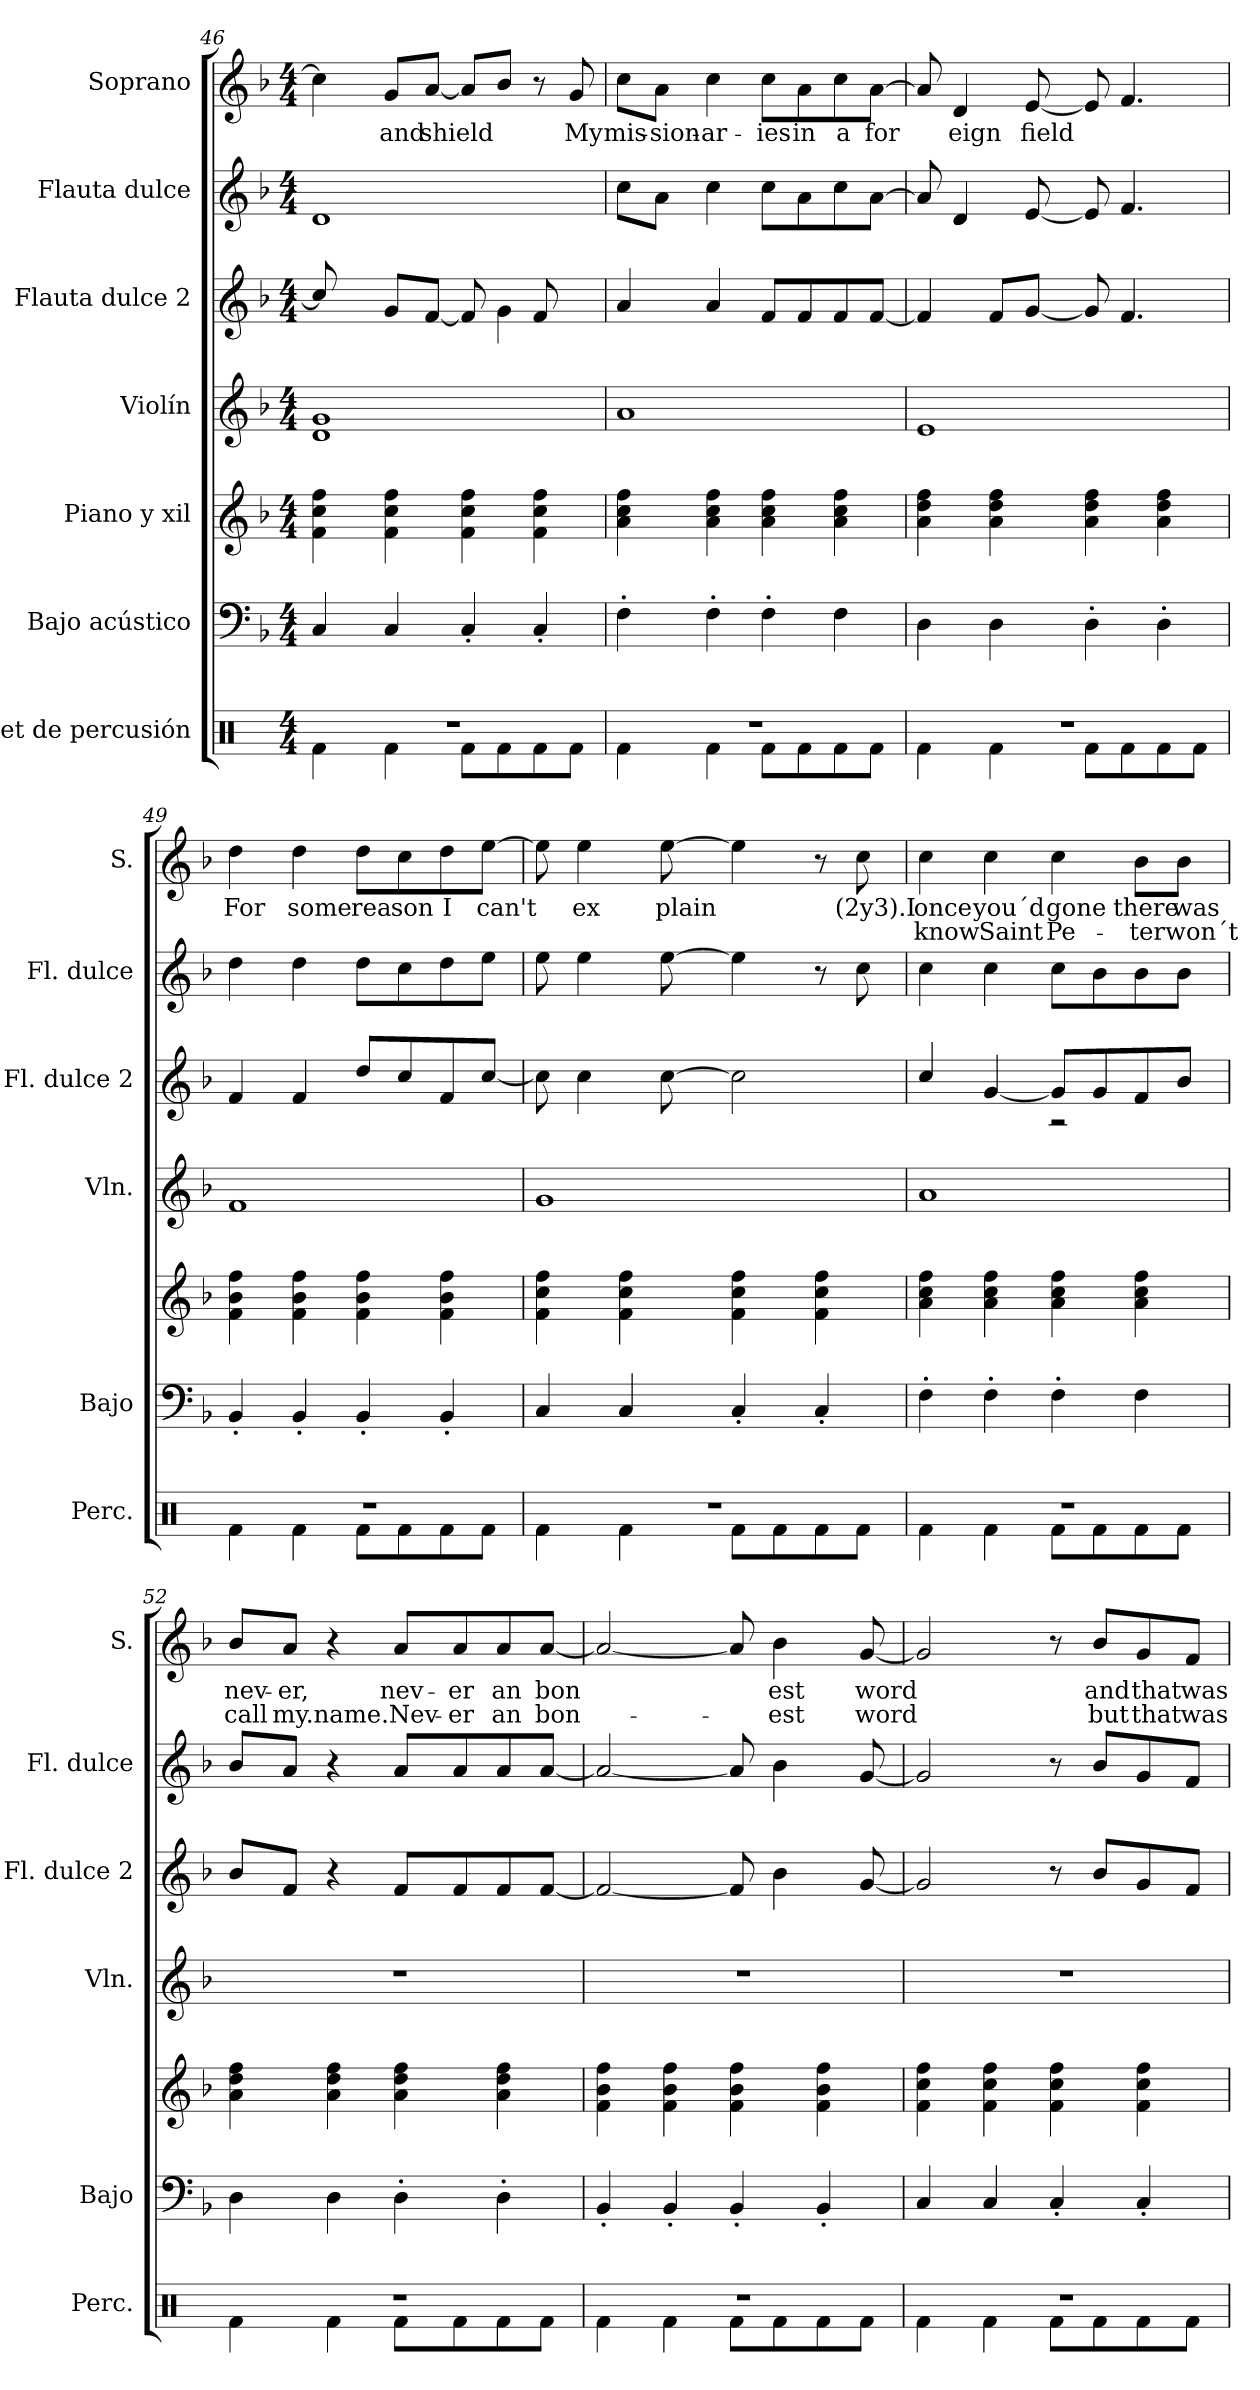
**kern	**kern	**kern	**kern	**kern	**kern	**kern	**text	**text
*part7	*part6	*part5	*part4	*part3	*part2	*part1	*part1	*part1
*staff7	*staff6	*staff5	*staff4	*staff3	*staff2	*staff1	*staff1	*staff1
*I"Set de percusión	*I"Bajo acústico	*I"Piano y xil	*I"Violín	*I"Flauta dulce 2	*I"Flauta dulce	*I"Soprano	*	*
*I'Perc.	*I'Bajo	*	*I'Vln.	*I'Fl. dulce 2	*I'Fl. dulce	*I'S.	*	*
!!LO:PB:g=z
*clefX	*clefF4	*clefG2	*clefG2	*clefG2	*clefG2	*clefG2	*	*
*k[]	*k[b-]	*k[b-]	*k[b-]	*k[b-]	*k[b-]	*k[b-]	*	*
*M4/4	*M4/4	*M4/4	*M4/4	*M4/4	*M4/4	*M4/4	*	*
=46	=46	=46	=46	=46	=46	=46	=46	=46
*^	*	*	*	*^	*	*	*	*
1r	4Rf\	4C/	4f\ 4cc\ 4ff\	1d 1g	8cc/]	8ryy	1d	4cc\]	.	.
*	*	*	*	*	*v	*v	*	*	*	*
.	.	.	.	.	8ryy	.	.	.	.
!	!	!	!	!	!	!	!	!LO:LY:b	!
.	4Rf\	4C/	4f\ 4cc\ 4ff\	.	8g/L	.	8g/L	and	.
!	!	!	!	!	!	!	!	!LO:LY:b	!
.	.	.	.	.	[8f/J	.	[8a/J	shield	.
.	8Rf\L	4C'/	4f\ 4cc\ 4ff\	.	8f/]	.	8a/L]	.	.
*	*	*	*	*	*^	*	*	*	*
.	8Rf\	.	.	.	8ryy	4g\	.	8b-/J	.	.
.	8Rf\	4C'/	4f\ 4cc\ 4ff\	.	8f/	.	.	8r	.	.
!	!	!	!	!	!	!	!	!	!LO:LY:b	!
.	8Rf\J	.	.	.	8ryy	8ryy	.	8g/	My	.
=47	=47	=47	=47	=47	=47	=47	=47	=47	=47	=47
!	!	!	!	!	!	!	!	!	!LO:LY:b	!
*	*	*	*	*	*v	*v	*	*	*	*
1r	4Rf\	4F'\	4a\ 4cc\ 4ff\	1a	4a/	8cc\L	8cc\L	mis-	.
!	!	!	!	!	!	!	!	!LO:LY:b	!
.	.	.	.	.	.	8a\J	8a\J	-sion-	.
!	!	!	!	!	!	!	!	!LO:LY:b	!
.	4Rf\	4F'\	4a\ 4cc\ 4ff\	.	4a/	4cc\	4cc\	-ar-	.
!	!	!	!	!	!	!	!	!LO:LY:b	!
.	8Rf\L	4F'\	4a\ 4cc\ 4ff\	.	8f/L	8cc\L	8cc\L	-ies	.
!	!	!	!	!	!	!	!	!LO:LY:b	!
.	8Rf\	.	.	.	8f/	8a\	8a\	in	.
!	!	!	!	!	!	!	!	!LO:LY:b	!
.	8Rf\	4F\	4a\ 4cc\ 4ff\	.	8f/	8cc\	8cc\	a	.
!	!	!	!	!	!	!	!	!LO:LY:b	!
.	8Rf\J	.	.	.	[8f/J	[8a\J	[8a\J	for	.
=48	=48	=48	=48	=48	=48	=48	=48	=48	=48
1r	4Rf\	4D\	4a\ 4dd\ 4ff\	1e	4f/]	8a/]	8a/]	.	.
!	!	!	!	!	!	!	!	!LO:LY:b	!
.	.	.	.	.	.	4d/	4d/	eign	.
.	4Rf\	4D\	4a\ 4dd\ 4ff\	.	8f/L	.	.	.	.
!	!	!	!	!	!	!	!	!LO:LY:b	!
.	.	.	.	.	[8g/J	[8e/	[8e/	field	.
.	8Rf\L	4D'\	4a\ 4dd\ 4ff\	.	8g/]	8e/]	8e/]	.	.
.	8Rf\	.	.	.	4.f/	4.f/	4.f/	.	.
.	8Rf\	4D'\	4a\ 4dd\ 4ff\	.	.	.	.	.	.
.	8Rf\J	.	.	.	.	.	.	.	.
=49	=49	=49	=49	=49	=49	=49	=49	=49	=49
!	!	!	!	!	!	!	!	!LO:LY:b	!
1r	4Rf\	4BB-'/	4f\ 4b-\ 4ff\	1f	4f/	4dd\	4dd\	For	.
!	!	!	!	!	!	!	!	!LO:LY:b	!
.	4Rf\	4BB-'/	4f\ 4b-\ 4ff\	.	4f/	4dd\	4dd\	some	.
!	!	!	!	!	!	!	!	!LO:LY:b	!
.	8Rf\L	4BB-'/	4f\ 4b-\ 4ff\	.	8dd/L	8dd\L	8dd\L	rea	.
!	!	!	!	!	!	!	!	!LO:LY:b	!
.	8Rf\	.	.	.	8cc/	8cc\	8cc\	son	.
!	!	!	!	!	!	!	!	!LO:LY:b	!
.	8Rf\	4BB-'/	4f\ 4b-\ 4ff\	.	8f/	8dd\	8dd\	I	.
!	!	!	!	!	!	!	!	!LO:LY:b	!
.	8Rf\J	.	.	.	[8cc/J	8ee\J	[8ee\J	can't	.
!!LO:LB:g=z
=50	=50	=50	=50	=50	=50	=50	=50	=50	=50
1r	4Rf\	4C/	4f\ 4cc\ 4ff\	1g	8cc\]	8ee\	8ee\]	.	.
!	!	!	!	!	!	!	!	!LO:LY:b	!
.	.	.	.	.	4cc\	4ee\	4ee\	ex	.
.	4Rf\	4C/	4f\ 4cc\ 4ff\	.	.	.	.	.	.
!	!	!	!	!	!	!	!	!LO:LY:b	!
.	.	.	.	.	[8cc\	[8ee\	[8ee\	plain	.
.	8Rf\L	4C'/	4f\ 4cc\ 4ff\	.	2cc\]	4ee\]	4ee\]	.	.
.	8Rf\	.	.	.	.	.	.	.	.
.	8Rf\	4C'/	4f\ 4cc\ 4ff\	.	.	8r	8r	.	.
!	!	!	!	!	!	!	!	!LO:LY:b	!
.	8Rf\J	.	.	.	.	8cc\	8cc\	(2y3).I	.
=51	=51	=51	=51	=51	=51	=51	=51	=51	=51
*	*	*	*	*	*^	*	*	*	*
!	!	!	!	!	!	!	!	!	!LO:LY:b	!LO:LY:b
1r	4Rf\	4F'\	4a\ 4cc\ 4ff\	1a	4cc/	2ryy	4cc\	4cc\	once	know
!	!	!	!	!	!	!	!	!	!LO:LY:b	!LO:LY:b
.	4Rf\	4F'\	4a\ 4cc\ 4ff\	.	[4g/	.	4cc\	4cc\	you´d	Saint
!	!	!	!	!	!	!	!	!	!LO:LY:b	!LO:LY:b
.	8Rf\L	4F'\	4a\ 4cc\ 4ff\	.	8g/L]	2r	8cc\L	4cc\	gone	Pe-
.	8Rf\	.	.	.	8g/	.	8b-\	.	.	.
!	!	!	!	!	!	!	!	!	!LO:LY:b	!LO:LY:b
.	8Rf\	4F\	4a\ 4cc\ 4ff\	.	8f/	.	8b-\	8b-\L	there	-ter
!	!	!	!	!	!	!	!	!	!LO:LY:b	!LO:LY:b
.	8Rf\J	.	.	.	8b-/J	.	8b-\J	8b-\J	was	won´t
*	*	*	*	*	*v	*v	*	*	*	*
=52	=52	=52	=52	=52	=52	=52	=52	=52	=52
!	!	!	!	!	!	!	!	!LO:LY:b	!LO:LY:b
1r	4Rf\	4D\	4a\ 4dd\ 4ff\	1r	8b-/L	8b-/L	8b-/L	nev-	call
!	!	!	!	!	!	!	!	!LO:LY:b	!LO:LY:b
.	.	.	.	.	8f/J	8a/J	8a/J	-er,	my.name.
.	4Rf\	4D\	4a\ 4dd\ 4ff\	.	4r	4r	4r	.	.
!	!	!	!	!	!	!	!	!LO:LY:b	!LO:LY:b
.	8Rf\L	4D'\	4a\ 4dd\ 4ff\	.	8f/L	8a/L	8a/L	nev-	Nev-
!	!	!	!	!	!	!	!	!LO:LY:b	!LO:LY:b
.	8Rf\	.	.	.	8f/	8a/	8a/	-er	-er
!	!	!	!	!	!	!	!	!LO:LY:b	!LO:LY:b
.	8Rf\	4D'\	4a\ 4dd\ 4ff\	.	8f/	8a/	8a/	an	an
!	!	!	!	!	!	!	!	!LO:LY:b	!LO:LY:b
.	8Rf\J	.	.	.	[8f/J	[8a/J	[8a/J	bon	bon-
=53	=53	=53	=53	=53	=53	=53	=53	=53	=53
1r	4Rf\	4BB-'/	4f\ 4b-\ 4ff\	1r	2f/_	2a/_	2a/_	.	.
.	4Rf\	4BB-'/	4f\ 4b-\ 4ff\	.	.	.	.	.	.
.	8Rf\L	4BB-'/	4f\ 4b-\ 4ff\	.	8f/]	8a/]	8a/]	.	.
!	!	!	!	!	!	!	!	!LO:LY:b	!LO:LY:b
.	8Rf\	.	.	.	4b-\	4b-\	4b-\	est	-est
.	8Rf\	4BB-'/	4f\ 4b-\ 4ff\	.	.	.	.	.	.
!	!	!	!	!	!	!	!	!LO:LY:b	!LO:LY:b
.	8Rf\J	.	.	.	[8g/	[8g/	[8g/	word	word
!!LO:PB:g=z
=54	=54	=54	=54	=54	=54	=54	=54	=54	=54
1r	4Rf\	4C/	4f\ 4cc\ 4ff\	1r	2g/]	2g/]	2g/]	.	.
.	4Rf\	4C/	4f\ 4cc\ 4ff\	.	.	.	.	.	.
.	8Rf\L	4C'/	4f\ 4cc\ 4ff\	.	8r	8r	8r	.	.
!	!	!	!	!	!	!	!	!LO:LY:b	!LO:LY:b
.	8Rf\	.	.	.	8b-/L	8b-/L	8b-/L	and	but
!	!	!	!	!	!	!	!	!LO:LY:b	!LO:LY:b
.	8Rf\	4C'/	4f\ 4cc\ 4ff\	.	8g/	8g/	8g/	that	that
!	!	!	!	!	!	!	!	!LO:LY:b	!LO:LY:b
.	8Rf\J	.	.	.	8f/J	8f/J	8f/J	was	was
*v	*v	*	*	*	*	*	*	*	*
=	=	=	=	=	=	=	=	=
*-	*-	*-	*-	*-	*-	*-	*-	*-
